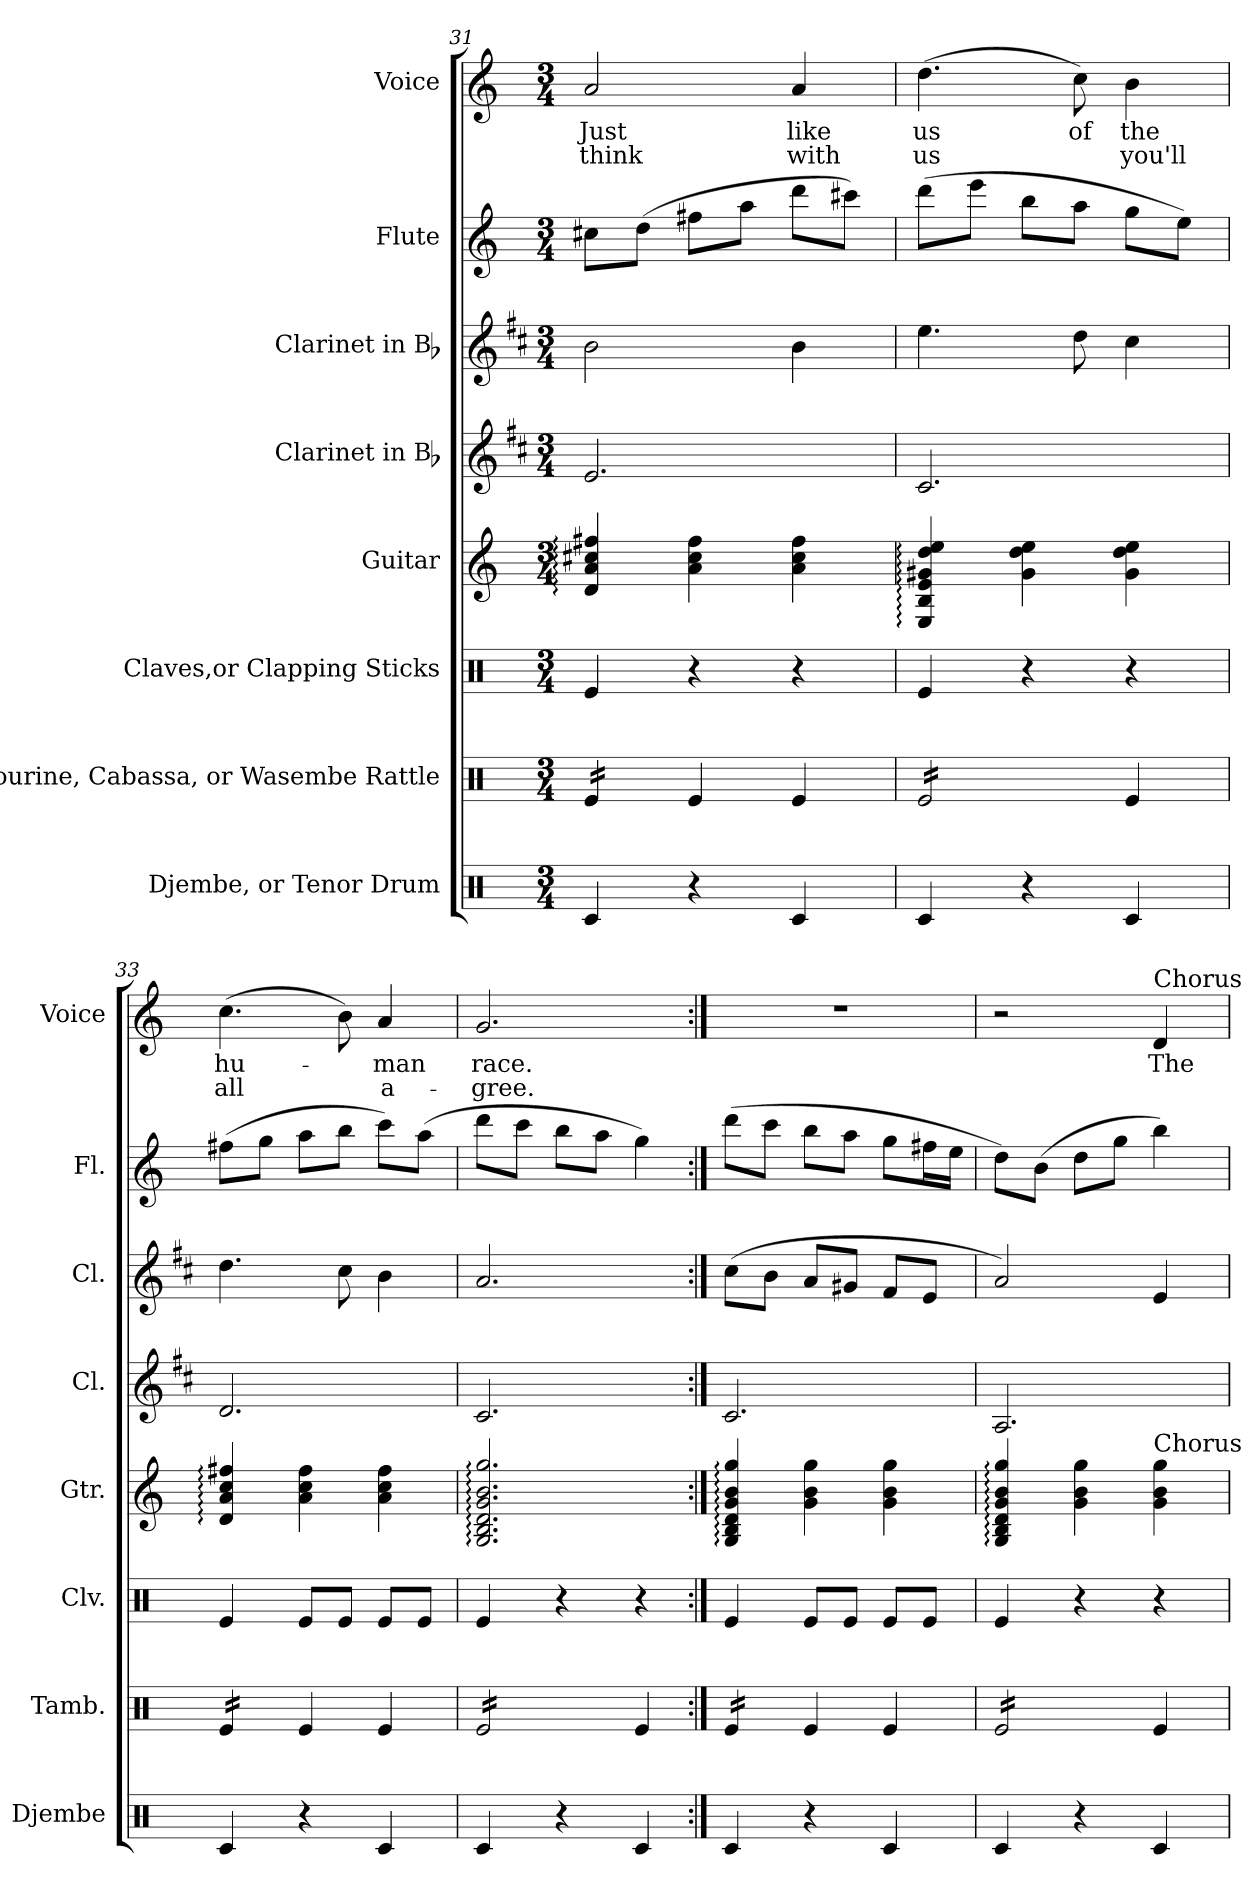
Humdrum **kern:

**kern	**kern	**kern	**kern	**kern	**kern	**kern	**kern	**text	**text
*part8	*part7	*part6	*part5	*part4	*part3	*part2	*part1	*part1	*part1
*staff8	*staff7	*staff6	*staff5	*staff4	*staff3	*staff2	*staff1	*staff1	*staff1
*I"Djembe, or Tenor Drum	*I"Tambourine, Cabassa, or Wasembe Rattle	*I"Claves,or  Clapping Sticks	*I"Guitar	*I"Clarinet in Bb	*I"Clarinet in Bb	*I"Flute	*I"Voice	*	*
*I'Djembe	*I'Tamb.	*I'Clv.	*I'Gtr.	*I'Cl.	*I'Cl.	*I'Fl.	*I'Voice	*	*
*clefX	*clefX	*clefX	*clefG2	*clefG2	*clefG2	*clefG2	*clefG2	*	*
*	*	*	*ITrd7c12	*ITrd1c2	*ITrd1c2	*	*	*	*
*k[]	*k[]	*k[]	*k[]	*k[]	*k[]	*k[]	*k[]	*	*
*C:	*C:	*C:	*C:	*C:	*C:	*C:	*C:	*	*
*M3/4	*M3/4	*M3/4	*M3/4	*M3/4	*M3/4	*M3/4	*M3/4	*	*
=31	=31	=31	=31	=31	=31	=31	=31	=31	=31
!	!	!	!	!	!	!	!	!LO:LY:b:color=#000000	!LO:LY:b:color=#000000
*	*tremolo	*	*	*	*	*	*	*	*
4Rci/	16Rei/LL	4Rei/	4Di/: 4Ai: 4c#Xi: 4f#Xi:	2.di/	2ai\	8cc#Xi\L	2ai/	Just	think
.	16Rei/	.	.	.	.	.	.	.	.
.	16Rei/	.	.	.	.	(8ddi\J	.	.	.
.	16Rei/JJ	.	.	.	.	.	.	.	.
*	*Xtremolo	*	*	*	*	*	*	*	*
4r	4Rei/	4r	4Ai\ 4c#i 4f#i	.	.	8ff#Xi\L	.	.	.
.	.	.	.	.	.	8aai\J	.	.	.
!	!	!	!	!	!	!	!	!LO:LY:b:color=#000000	!LO:LY:b:color=#000000
4Rci/	4Rei/	4r	4Ai\ 4c#i 4f#i	.	4ai\	8dddi\L	4ai/	like	with
.	.	.	.	.	.	8ccc#Xi\J)	.	.	.
=32	=32	=32	=32	=32	=32	=32	=32	=32	=32
!	!	!	!	!	!	!	!	!LO:LY:b:color=#000000	!LO:LY:b:color=#000000
*	*tremolo	*	*	*	*	*	*	*	*
4Rci/	16Rei/LL	4Rei/	4EEi/: 4BBi: 4Ei: 4G#Xi: 4di: 4ei:	2.Bi/	4.ddi\	(8dddi\L	(4.ddi\	us	us
.	16Rei/	.	.	.	.	.	.	.	.
.	16Rei/	.	.	.	.	8eeei\J	.	.	.
.	16Rei/	.	.	.	.	.	.	.	.
4r	16Rei/	4r	4G#i\ 4di 4ei	.	.	8bbi\L	.	.	.
.	16Rei/	.	.	.	.	.	.	.	.
!	!	!	!	!	!	!	!	!LO:LY:b:color=#000000	!
.	16Rei/	.	.	.	8cci\	8aai\J	8cci\)	of	.
.	16Rei/JJ	.	.	.	.	.	.	.	.
*	*Xtremolo	*	*	*	*	*	*	*	*
!	!	!	!	!	!	!	!	!LO:LY:b:color=#000000	!LO:LY:b:color=#000000
4Rci/	4Rei/	4r	4G#i\ 4di 4ei	.	4bi\	8ggi\L	4bi\	the	you'll
.	.	.	.	.	.	8eei\J)	.	.	.
=33	=33	=33	=33	=33	=33	=33	=33	=33	=33
!	!	!	!	!	!	!	!	!LO:LY:b:color=#000000	!LO:LY:b:color=#000000
*	*tremolo	*	*	*	*	*	*	*	*
4Rci/	16Rei/LL	4Rei/	4Di/: 4Ai: 4ci: 4f#Xi:	2.ci/	4.cci\	(8ff#Xi\L	(4.cci\	hu-	all
.	16Rei/	.	.	.	.	.	.	.	.
.	16Rei/	.	.	.	.	8ggi\J	.	.	.
.	16Rei/JJ	.	.	.	.	.	.	.	.
*	*Xtremolo	*	*	*	*	*	*	*	*
4r	4Rei/	8Rei/L	4Ai\ 4ci 4f#i	.	.	8aai\L	.	.	.
.	.	8Rei/J	.	.	8bi\	8bbi\J	8bi\)	.	.
!	!	!	!	!	!	!	!	!LO:LY:b:color=#000000	!LO:LY:b:color=#000000
4Rci/	4Rei/	8Rei/L	4Ai\ 4ci 4f#i	.	4ai\	8ccci\L)	4ai/	-man	a-
.	.	8Rei/J	.	.	.	(8aai\J	.	.	.
=34	=34	=34	=34	=34	=34	=34	=34	=34	=34
!	!	!	!	!	!	!	!	!LO:LY:b:color=#000000	!LO:LY:b:color=#000000
*	*tremolo	*	*	*	*	*	*	*	*
4Rci/	16Rei/LL	4Rei/	2.GGi/: 2.BBi: 2.Di: 2.Gi: 2.Bi: 2.gi:	2.Bi/	2.gi/	8dddi\L	2.gi/	race.	-gree.
.	16Rei/	.	.	.	.	.	.	.	.
.	16Rei/	.	.	.	.	8ccci\J	.	.	.
.	16Rei/	.	.	.	.	.	.	.	.
4r	16Rei/	4r	.	.	.	8bbi\L	.	.	.
.	16Rei/	.	.	.	.	.	.	.	.
.	16Rei/	.	.	.	.	8aai\J	.	.	.
.	16Rei/JJ	.	.	.	.	.	.	.	.
*	*Xtremolo	*	*	*	*	*	*	*	*
4Rci/	4Rei/	4r	.	.	.	4ggi\)	.	.	.
!!LO:PB:g=z
=35:|!	=35:|!	=35:|!	=35:|!	=35:|!	=35:|!	=35:|!	=35:|!	=35:|!	=35:|!
!	!	!	!	!	!	!	!LO:N:vis=1	!	!
*	*tremolo	*	*	*	*	*	*	*	*
4Rci/	16Rei/LL	4Rei/	4GGi/: 4BBi: 4Di: 4Gi: 4Bi: 4gi:	2.Bi/	(8bi\L	(8dddi\L	2.r	.	.
.	16Rei/	.	.	.	.	.	.	.	.
.	16Rei/	.	.	.	8ai\J	8ccci\J	.	.	.
.	16Rei/JJ	.	.	.	.	.	.	.	.
*	*Xtremolo	*	*	*	*	*	*	*	*
4r	4Rei/	8Rei/L	4Gi\ 4Bi 4gi	.	8gi/L	8bbi\L	.	.	.
.	.	8Rei/J	.	.	8f#Xi/J	8aai\J	.	.	.
4Rci/	4Rei/	8Rei/L	4Gi\ 4Bi 4gi	.	8ei/L	8ggi\L	.	.	.
.	.	8Rei/J	.	.	8di/J	16ff#Xi\L	.	.	.
.	.	.	.	.	.	16eei\JJ	.	.	.
=36	=36	=36	=36	=36	=36	=36	=36	=36	=36
*	*tremolo	*	*	*	*	*	*	*	*
4Rci/	16Rei/LL	4Rei/	4GGi/: 4BBi: 4Di: 4Gi: 4Bi: 4gi:	2.Gi/	2gi/)	8ddi\L)	2r	.	.
.	16Rei/	.	.	.	.	.	.	.	.
.	16Rei/	.	.	.	.	(8bi\J	.	.	.
.	16Rei/	.	.	.	.	.	.	.	.
4r	16Rei/	4r	4Gi\ 4Bi 4gi	.	.	8ddi\L	.	.	.
.	16Rei/	.	.	.	.	.	.	.	.
.	16Rei/	.	.	.	.	8ggi\J	.	.	.
.	16Rei/JJ	.	.	.	.	.	.	.	.
*	*Xtremolo	*	*	*	*	*	*	*	*
!	!	!	!	!	!	!	!LO:TX:a:t=Chorus	!	!
!	!	!	!LO:TX:a:t=Chorus	!	!	!	!	!	!
!	!	!	!	!	!	!	!	!LO:LY:b:color=#000000	!
4Rci/	4Rei/	4r	4Gi\ 4Bi 4gi	.	4di/	4bbi\)	4di/	The	.
=	=	=	=	=	=	=	=	=	=
*-	*-	*-	*-	*-	*-	*-	*-	*-	*-
